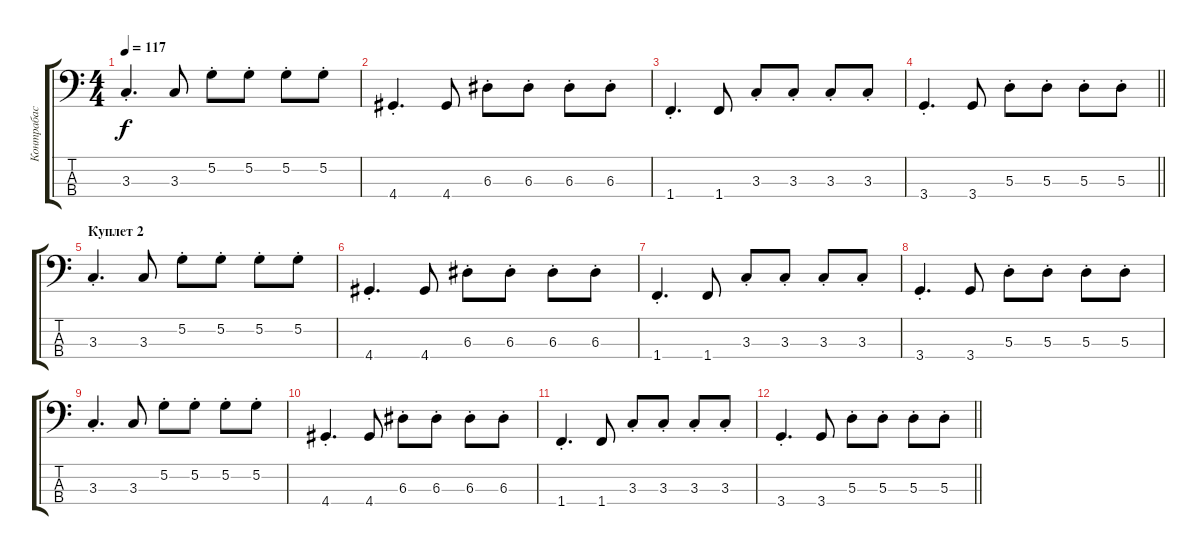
\track ("Контрабас" "Контрабас") {instrument fretlessbass}
\staff {score tabs}
\tuning (G2 D2 A1 E1) {hide}
\ts (4 4)
\tempo 117
\clef f4
\ks c
3.3{st}.4{d dy f} 3.3.8 5.2{st}.8 5.2{st}.8 5.2{st}.8 5.2{st}.8 |
4.4{st}.4{d} 4.4.8 6.3{st}.8 6.3{st}.8 6.3{st}.8 6.3{st}.8 |
1.4{st}.4{d} 1.4.8 3.3{st}.8 3.3{st}.8 3.3{st}.8 3.3{st}.8 |
\barLineRight lightlight
3.4{st}.4{d} 3.4.8 5.3{st}.8 5.3{st}.8 5.3{st}.8 5.3{st}.8 |
\section ("" "Куплет 2")
3.3{st}.4{d} 3.3.8 5.2{st}.8 5.2{st}.8 5.2{st}.8 5.2{st}.8 |
4.4{st}.4{d} 4.4.8 6.3{st}.8 6.3{st}.8 6.3{st}.8 6.3{st}.8 |
1.4{st}.4{d} 1.4.8 3.3{st}.8 3.3{st}.8 3.3{st}.8 3.3{st}.8 |
3.4{st}.4{d} 3.4.8 5.3{st}.8 5.3{st}.8 5.3{st}.8 5.3{st}.8 |
3.3{st}.4{d} 3.3.8 5.2{st}.8 5.2{st}.8 5.2{st}.8 5.2{st}.8 |
4.4{st}.4{d} 4.4.8 6.3{st}.8 6.3{st}.8 6.3{st}.8 6.3{st}.8 |
1.4{st}.4{d} 1.4.8 3.3{st}.8 3.3{st}.8 3.3{st}.8 3.3{st}.8 |
\barLineRight lightlight
3.4{st}.4{d} 3.4.8 5.3{st}.8 5.3{st}.8 5.3{st}.8 5.3{st}.8
